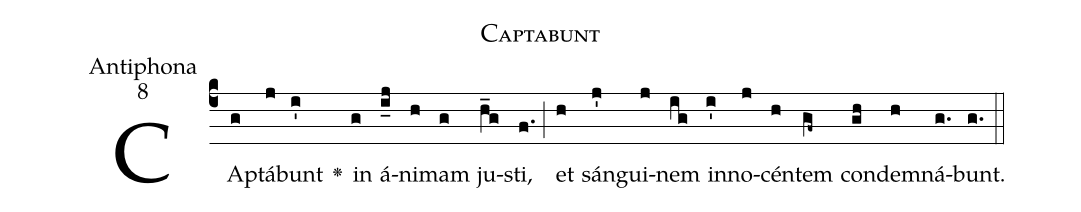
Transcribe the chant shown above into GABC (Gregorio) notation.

name:Captabunt;
office-part:Antiphona;
mode:8;
%%
(c4) CA(g)ptá(j)bunt(i') <v>\greheightstar</v>() in(g) á(i_j)ni(h)mam(g) ju(h_g)sti,(f.) (;) et(h) sán(j')gui(j)nem(ig) in(i')no(j)cén(h)tem(gf~) con(gh)de(h)mná(g.)bunt.(g.) (::)
